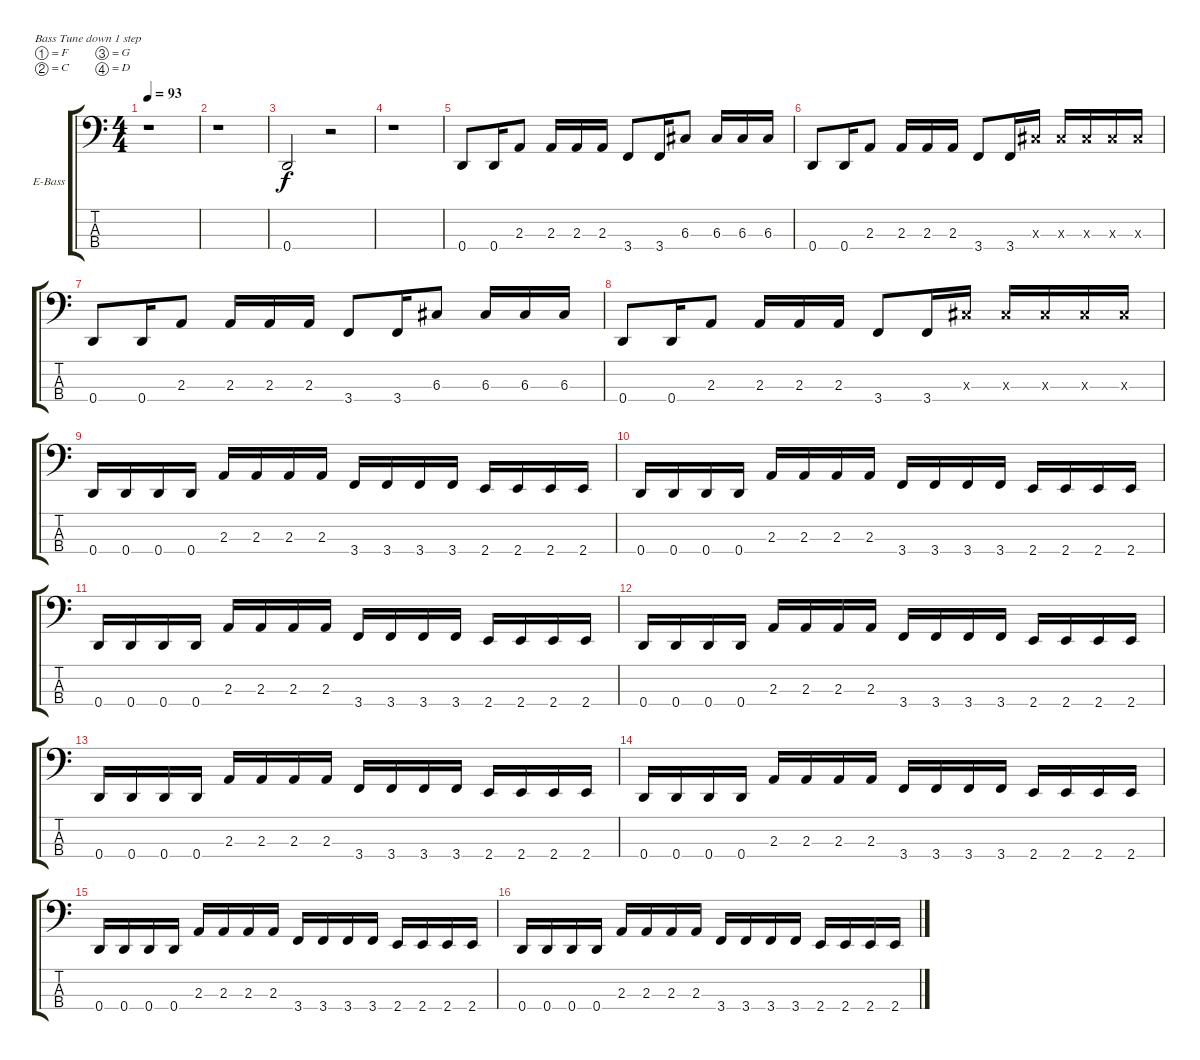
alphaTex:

\bracketExtendMode groupsimilarinstruments
\firstSystemTrackNameOrientation horizontal
\otherSystemsTrackNameOrientation horizontal
\track ("Saimon" "E-Bass") {instrument electricbassfinger}
\staff {score tabs}
\tuning (F2 C2 G1 D1)
\ts (4 4)
\beaming (8 2 2 2 2)
\tempo 93
\clef f4
\ks c
r.1{dy f instrument electricbassfinger} |
r.1 |
0.4.2 r.2 |
r.1 |
0.4.8 0.4.16 2.3.8 2.3.16 2.3.16 2.3.16 3.4.8 3.4.16 6.3.8 6.3.16 6.3.16 6.3.16 |
0.4.8 0.4.16 2.3.8 2.3.16 2.3.16 2.3.16 3.4.8 3.4.16 6.3{x}.16 6.3{x}.16 6.3{x}.16 6.3{x}.16 6.3{x}.16 |
0.4.8 0.4.16 2.3.8 2.3.16 2.3.16 2.3.16 3.4.8 3.4.16 6.3.8 6.3.16 6.3.16 6.3.16 |
0.4.8 0.4.16 2.3.8 2.3.16 2.3.16 2.3.16 3.4.8 3.4.16 6.3{x}.16 6.3{x}.16 6.3{x}.16 6.3{x}.16 6.3{x}.16 |
0.4.16 0.4.16 0.4.16 0.4.16 2.3.16 2.3.16 2.3.16 2.3.16 3.4.16 3.4.16 3.4.16 3.4.16 2.4.16 2.4.16 2.4.16 2.4.16 |
0.4.16 0.4.16 0.4.16 0.4.16 2.3.16 2.3.16 2.3.16 2.3.16 3.4.16 3.4.16 3.4.16 3.4.16 2.4.16 2.4.16 2.4.16 2.4.16 |
0.4.16 0.4.16 0.4.16 0.4.16 2.3.16 2.3.16 2.3.16 2.3.16 3.4.16 3.4.16 3.4.16 3.4.16 2.4.16 2.4.16 2.4.16 2.4.16 |
0.4.16 0.4.16 0.4.16 0.4.16 2.3.16 2.3.16 2.3.16 2.3.16 3.4.16 3.4.16 3.4.16 3.4.16 2.4.16 2.4.16 2.4.16 2.4.16 |
0.4.16 0.4.16 0.4.16 0.4.16 2.3.16 2.3.16 2.3.16 2.3.16 3.4.16 3.4.16 3.4.16 3.4.16 2.4.16 2.4.16 2.4.16 2.4.16 |
0.4.16 0.4.16 0.4.16 0.4.16 2.3.16 2.3.16 2.3.16 2.3.16 3.4.16 3.4.16 3.4.16 3.4.16 2.4.16 2.4.16 2.4.16 2.4.16 |
0.4.16 0.4.16 0.4.16 0.4.16 2.3.16 2.3.16 2.3.16 2.3.16 3.4.16 3.4.16 3.4.16 3.4.16 2.4.16 2.4.16 2.4.16 2.4.16 |
0.4.16 0.4.16 0.4.16 0.4.16 2.3.16 2.3.16 2.3.16 2.3.16 3.4.16 3.4.16 3.4.16 3.4.16 2.4.16 2.4.16 2.4.16 2.4.16
